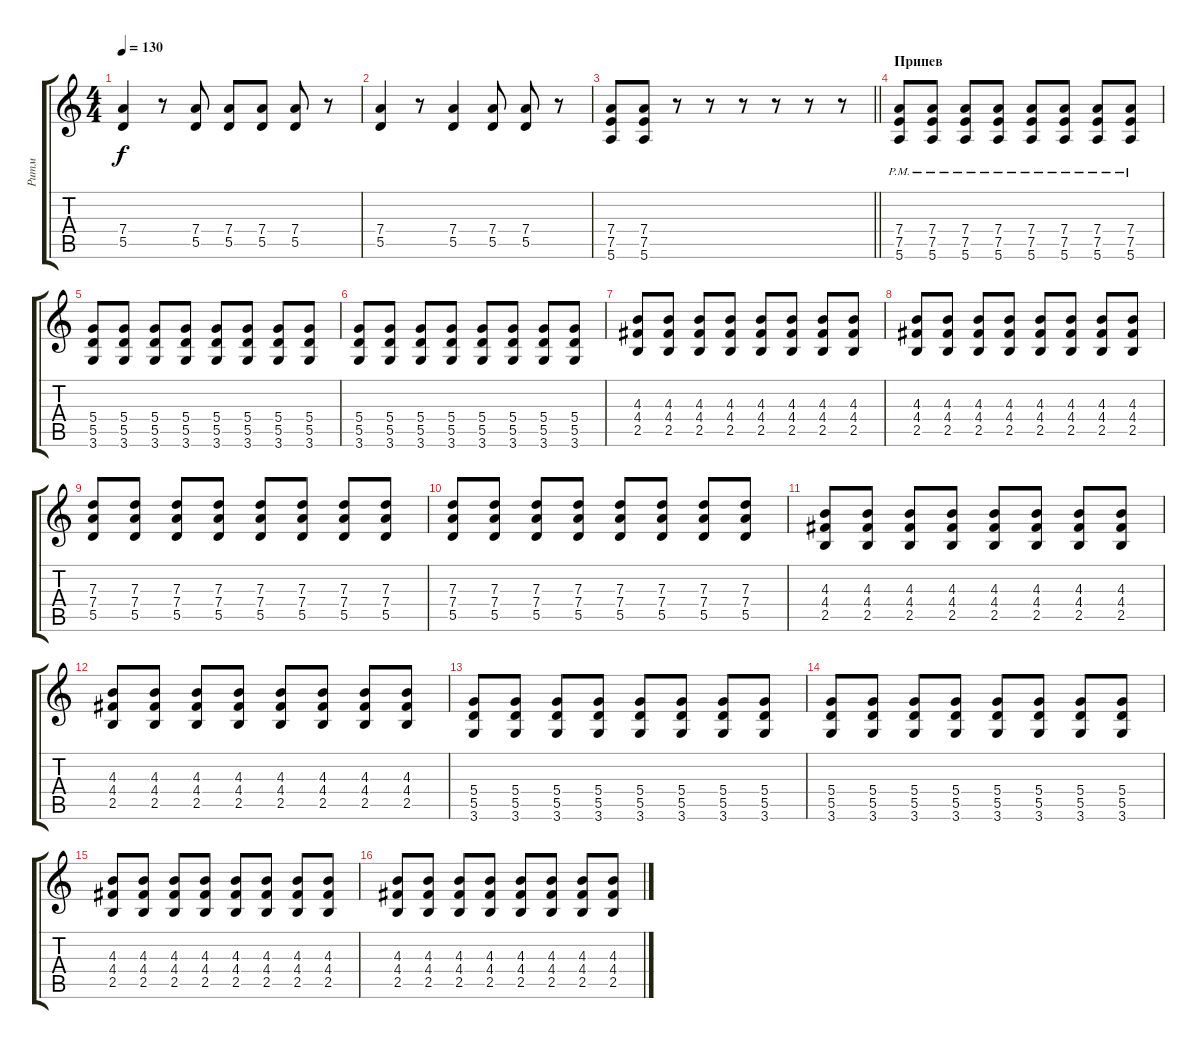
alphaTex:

\track ("Ритм" "Ритм") {instrument overdrivenguitar}
\staff {score tabs}
\tuning (E4 B3 G3 D3 A2 E2) {hide}
\ts (4 4)
\tempo 130
\clef g2
\ks c
(7.4 5.5).4{dy f} r.8 (7.4 5.5).8 (7.4 5.5).8 (7.4 5.5).8 (7.4 5.5).8 r.8 |
(7.4 5.5).4 r.8 (7.4 5.5).4 (7.4 5.5).8 (7.4 5.5).8 r.8 |
\barLineRight lightlight
(7.4 7.5 5.6).8 (7.4 7.5 5.6).8 r.8 r.8 r.8 r.8 r.8 r.8 |
\section ("" "Припев")
(7.4{pm} 7.5{pm} 5.6{pm}).8{volume 16} (7.4{pm} 7.5{pm} 5.6{pm}).8 (7.4{pm} 7.5{pm} 5.6{pm}).8 (7.4{pm} 7.5{pm} 5.6{pm}).8 (7.4{pm} 7.5{pm} 5.6{pm}).8 (7.4{pm} 7.5{pm} 5.6{pm}).8 (7.4{pm} 7.5{pm} 5.6{pm}).8 (7.4{pm} 7.5{pm} 5.6{pm}).8 |
(5.4 5.5 3.6).8 (5.4 5.5 3.6).8 (5.4 5.5 3.6).8 (5.4 5.5 3.6).8 (5.4 5.5 3.6).8 (5.4 5.5 3.6).8 (5.4 5.5 3.6).8 (5.4 5.5 3.6).8 |
(5.4 5.5 3.6).8 (5.4 5.5 3.6).8 (5.4 5.5 3.6).8 (5.4 5.5 3.6).8 (5.4 5.5 3.6).8 (5.4 5.5 3.6).8 (5.4 5.5 3.6).8 (5.4 5.5 3.6).8 |
(4.3 4.4 2.5).8 (4.3 4.4 2.5).8 (4.3 4.4 2.5).8 (4.3 4.4 2.5).8 (4.3 4.4 2.5).8 (4.3 4.4 2.5).8 (4.3 4.4 2.5).8 (4.3 4.4 2.5).8 |
(4.3 4.4 2.5).8 (4.3 4.4 2.5).8 (4.3 4.4 2.5).8 (4.3 4.4 2.5).8 (4.3 4.4 2.5).8 (4.3 4.4 2.5).8 (4.3 4.4 2.5).8 (4.3 4.4 2.5).8 |
(7.3 7.4 5.5).8 (7.3 7.4 5.5).8 (7.3 7.4 5.5).8 (7.3 7.4 5.5).8 (7.3 7.4 5.5).8 (7.3 7.4 5.5).8 (7.3 7.4 5.5).8 (7.3 7.4 5.5).8 |
(7.3 7.4 5.5).8 (7.3 7.4 5.5).8 (7.3 7.4 5.5).8 (7.3 7.4 5.5).8 (7.3 7.4 5.5).8 (7.3 7.4 5.5).8 (7.3 7.4 5.5).8 (7.3 7.4 5.5).8 |
(4.3 4.4 2.5).8 (4.3 4.4 2.5).8 (4.3 4.4 2.5).8 (4.3 4.4 2.5).8 (4.3 4.4 2.5).8 (4.3 4.4 2.5).8 (4.3 4.4 2.5).8 (4.3 4.4 2.5).8 |
(4.3 4.4 2.5).8 (4.3 4.4 2.5).8 (4.3 4.4 2.5).8 (4.3 4.4 2.5).8 (4.3 4.4 2.5).8 (4.3 4.4 2.5).8 (4.3 4.4 2.5).8 (4.3 4.4 2.5).8 |
(5.4 5.5 3.6).8 (5.4 5.5 3.6).8 (5.4 5.5 3.6).8 (5.4 5.5 3.6).8 (5.4 5.5 3.6).8 (5.4 5.5 3.6).8 (5.4 5.5 3.6).8 (5.4 5.5 3.6).8 |
(5.4 5.5 3.6).8 (5.4 5.5 3.6).8 (5.4 5.5 3.6).8 (5.4 5.5 3.6).8 (5.4 5.5 3.6).8 (5.4 5.5 3.6).8 (5.4 5.5 3.6).8 (5.4 5.5 3.6).8 |
(4.3 4.4 2.5).8 (4.3 4.4 2.5).8 (4.3 4.4 2.5).8 (4.3 4.4 2.5).8 (4.3 4.4 2.5).8 (4.3 4.4 2.5).8 (4.3 4.4 2.5).8 (4.3 4.4 2.5).8 |
(4.3 4.4 2.5).8 (4.3 4.4 2.5).8 (4.3 4.4 2.5).8 (4.3 4.4 2.5).8 (4.3 4.4 2.5).8 (4.3 4.4 2.5).8 (4.3 4.4 2.5).8 (4.3 4.4 2.5).8
